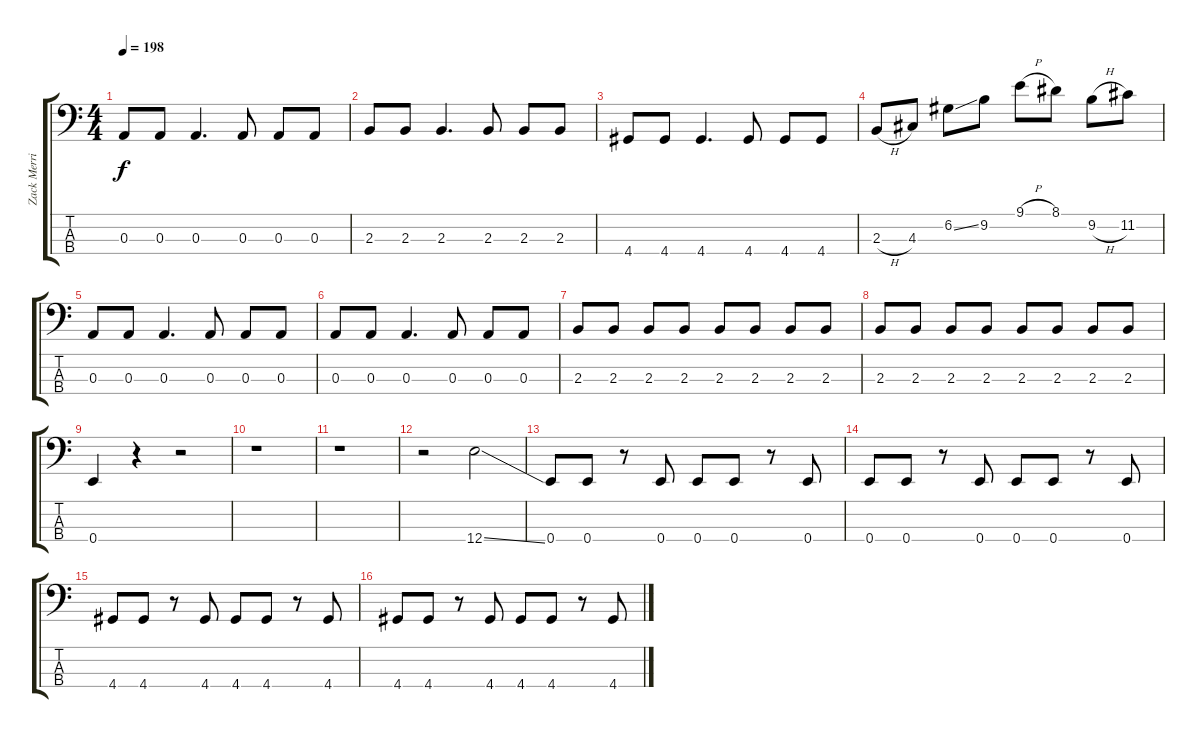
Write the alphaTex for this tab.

\track ("Zack Merrick (Bass)" "Zack Merri") {instrument electricbasspick}
\staff {score tabs}
\tuning (G2 D2 A1 E1) {hide}
\ts (4 4)
\tempo 198
\clef f4
\ks c
0.3.8{dy f} 0.3.8 0.3.4{d} 0.3.8 0.3.8 0.3.8 |
2.3.8 2.3.8 2.3.4{d} 2.3.8 2.3.8 2.3.8 |
4.4.8 4.4.8 4.4.4{d} 4.4.8 4.4.8 4.4.8 |
2.3{h}.8 4.3.8 6.2{ss}.8 9.2.8 9.1{h}.8 8.1.8 9.2{h}.8 11.2.8 |
0.3.8 0.3.8 0.3.4{d} 0.3.8 0.3.8 0.3.8 |
0.3.8 0.3.8 0.3.4{d} 0.3.8 0.3.8 0.3.8 |
2.3.8 2.3.8 2.3.8 2.3.8 2.3.8 2.3.8 2.3.8 2.3.8 |
2.3.8 2.3.8 2.3.8 2.3.8 2.3.8 2.3.8 2.3.8 2.3.8 |
0.4.4 r.4 r.2 |
r.1 |
r.1 |
r.2 12.4{ss}.2 |
0.4.8 0.4.8 r.8 0.4.8 0.4.8 0.4.8 r.8 0.4.8 |
0.4.8 0.4.8 r.8 0.4.8 0.4.8 0.4.8 r.8 0.4.8 |
4.4.8 4.4.8 r.8 4.4.8 4.4.8 4.4.8 r.8 4.4.8 |
4.4.8 4.4.8 r.8 4.4.8 4.4.8 4.4.8 r.8 4.4.8
